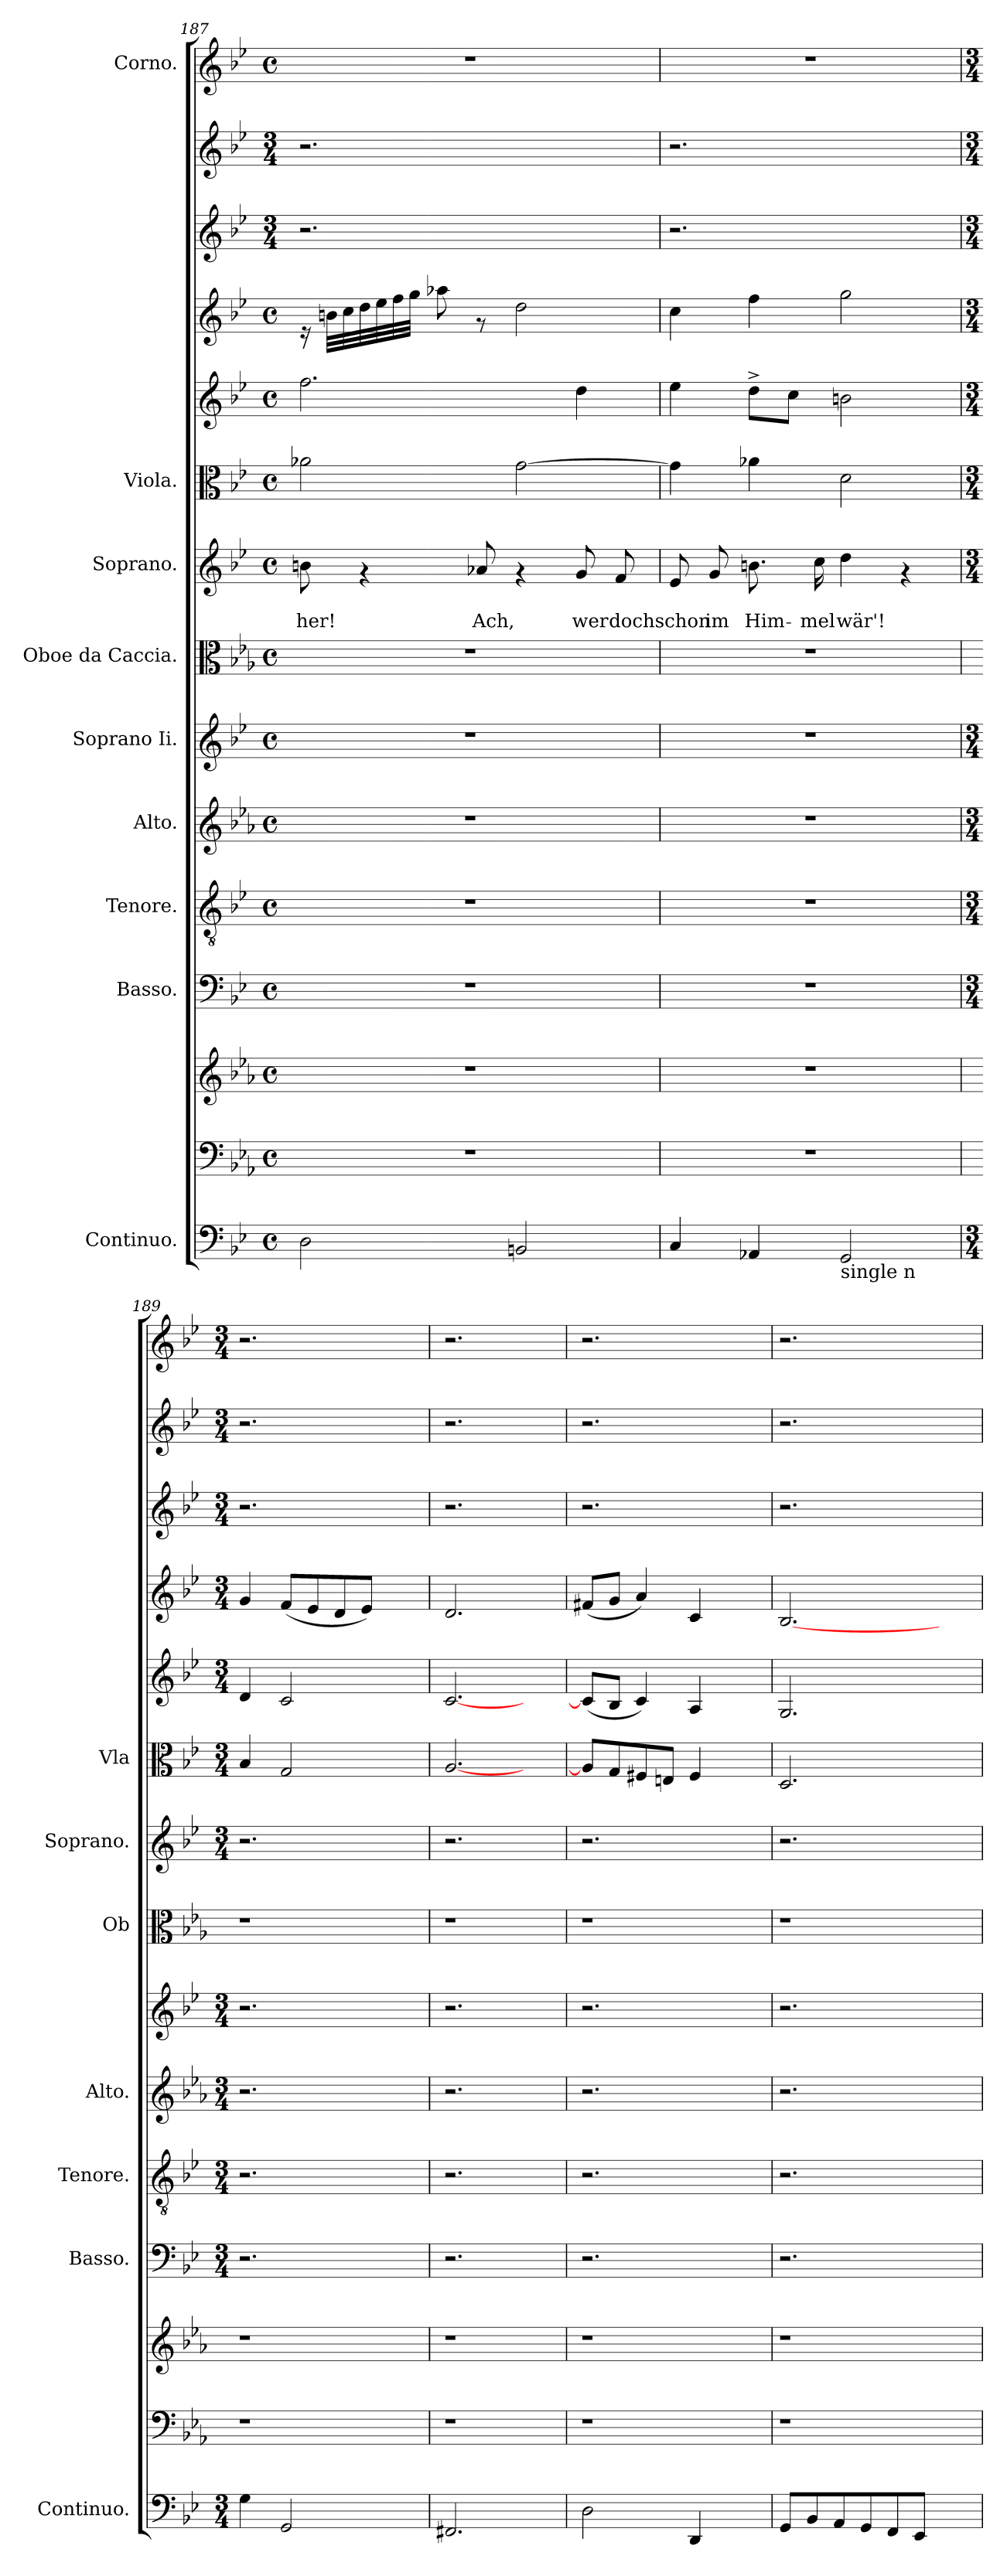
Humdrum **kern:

**kern	**kern	**kern	**kern	**kern	**kern	**kern	**kern	**kern	**text	**text	**kern	**kern	**kern	**kern	**kern	**kern
*part15	*part14	*part13	*part12	*part11	*part10	*part9	*part8	*part7	*part7	*part7	*part6	*part5	*part4	*part3	*part2	*part1
*staff15	*staff14	*staff13	*staff12	*staff11	*staff10	*staff9	*staff8	*staff7	*staff7	*staff7	*staff6	*staff5	*staff4	*staff3	*staff2	*staff1
*I"Continuo.	*	*	*I"Basso.	*I"Tenore.	*I"Alto.	*I"Soprano Ii.	*I"Oboe da Caccia.	*I"Soprano.	*	*	*I"Viola.	*	*	*	*	*I"Corno.
*I'Continuo.	*	*	*I'Basso.	*I'Tenore.	*I'Alto.	*	*I'Ob	*I'Soprano.	*	*	*I'Vla	*	*	*	*	*
*clefF4	*clefF4	*clefG2	*clefF4	*clefGv2	*clefG2	*clefG2	*clefC3	*clefG2	*	*	*clefC3	*clefG2	*clefG2	*clefG2	*clefG2	*clefG2
*k[b-e-]	*k[b-e-a-]	*k[b-e-a-]	*k[b-e-]	*k[b-e-]	*k[b-e-a-]	*k[b-e-]	*k[b-e-a-]	*k[b-e-]	*	*	*k[b-e-]	*k[b-e-]	*k[b-e-]	*k[b-e-]	*k[b-e-]	*k[b-e-]
*B-:	*E-:	*E-:	*B-:	*B-:	*E-:	*B-:	*E-:	*B-:	*	*	*B-:	*B-:	*B-:	*B-:	*B-:	*B-:
*M4/4	*M4/4	*M4/4	*M4/4	*M4/4	*M4/4	*M4/4	*M4/4	*M4/4	*	*	*M4/4	*M4/4	*M4/4	*M3/4	*M3/4	*M4/4
*met(c)	*met(c)	*met(c)	*met(c)	*met(c)	*met(c)	*met(c)	*met(c)	*met(c)	*	*	*met(c)	*met(c)	*met(c)	*	*	*met(c)
=187	=187	=187	=187	=187	=187	=187	=187	=187	=187	=187	=187	=187	=187	=187	=187	=187
!	!	!	!	!	!	!	!	!	!	!LO:LY:b	!	!	!	!	!	!
2D\	1r	1r	1r	1r	1r	1r	1r	8bn\	.	her!	2a-X\	2.ff\	16re	2.r	2.r	1r
.	.	.	.	.	.	.	.	.	.	.	.	.	32bn\LLL	.	.	.
.	.	.	.	.	.	.	.	.	.	.	.	.	32cc\	.	.	.
.	.	.	.	.	.	.	.	4rf	.	.	.	.	32dd\	.	.	.
.	.	.	.	.	.	.	.	.	.	.	.	.	32ee-\	.	.	.
.	.	.	.	.	.	.	.	.	.	.	.	.	32ff\	.	.	.
.	.	.	.	.	.	.	.	.	.	.	.	.	32gg\JJJ	.	.	.
.	.	.	.	.	.	.	.	.	.	.	.	.	8aa-X\	.	.	.
!	!	!	!	!	!	!	!	!	!	!LO:LY:b	!	!	!	!	!	!
.	.	.	.	.	.	.	.	8a-X/	.	Ach,	.	.	8rf	.	.	.
2BBn/	.	.	.	.	.	.	.	4rf	.	.	[>2g\	.	2dd\	.	.	.
!	!	!	!	!	!	!	!	!	!	!LO:LY:b	!	!	!	!	!	!
.	.	.	.	.	.	.	.	8g/	.	wer	.	4dd\	.	4ryy	4ryy	.
!	!	!	!	!	!	!	!	!	!	!LO:LY:b	!	!	!	!	!	!
.	.	.	.	.	.	.	.	8f/	.	dochschon	.	.	.	.	.	.
=188	=188	=188	=188	=188	=188	=188	=188	=188	=188	=188	=188	=188	=188	=188	=188	=188
4C/	1r	1r	1r	1r	1r	1r	1r	8e-/	.	.	4g\]	4ee-\	4cc\	2.r	2.r	1r
!	!	!	!	!	!	!	!	!	!	!LO:LY:b	!	!	!	!	!	!
.	.	.	.	.	.	.	.	8g/	.	im	.	.	.	.	.	.
!	!	!	!	!	!	!	!	!	!	!LO:LY:b	!	!	!	!	!	!
4AA-X/	.	.	.	.	.	.	.	8.bn\	.	Him-	4a-X\	8dd^>\L	4ff\	.	.	.
.	.	.	.	.	.	.	.	.	.	.	.	8cc\J	.	.	.	.
!	!	!	!	!	!	!	!	!	!	!LO:LY:b	!	!	!	!	!	!
.	.	.	.	.	.	.	.	16cc\	.	-mel	.	.	.	.	.	.
!LO:TX:b:t=single n	!	!	!	!	!	!	!	!	!	!	!	!	!	!	!	!
!	!	!	!	!	!	!	!	!	!	!LO:LY:b	!	!	!	!	!	!
2GG/	.	.	.	.	.	.	.	4dd\	.	wär'!	2d\	2bn\	2gg\	.	.	.
.	.	.	.	.	.	.	.	4rf	.	.	.	.	.	4ryy	4ryy	.
!!LO:PB:g=z
=189!	=189!	=189!	=189!	=189!	=189!	=189!	=189!	=189!	=189!	=189!	=189!	=189!	=189!	=189!	=189!	=189!
*M3/4	*	*	*M3/4	*M3/4	*M3/4	*M3/4	*	*M3/4	*	*	*M3/4	*M3/4	*M3/4	*M3/4	*M3/4	*M3/4
4G\	1r	1r	2.r	2.r	2.r	2.r	1r	2.r	.	.	4B-/	4d/	4g/	2.r	2.r	2.r
2GG/	.	.	.	.	.	.	.	.	.	.	2G/	2c/	(<8f/L	.	.	.
.	.	.	.	.	.	.	.	.	.	.	.	.	8e-/	.	.	.
.	.	.	.	.	.	.	.	.	.	.	.	.	8d/	.	.	.
.	.	.	.	.	.	.	.	.	.	.	.	.	8e-/J)	.	.	.
4ryy	.	.	4ryy	4ryy	4ryy	4ryy	.	4ryy	.	.	4ryy	4ryy	4ryy	4ryy	4ryy	4ryy
=190	=190	=190	=190	=190	=190	=190	=190	=190	=190	=190	=190	=190	=190	=190	=190	=190
2.FF#X/	1r	1r	2.r	2.r	2.r	2.r	1r	2.r	.	.	[<2.A/	[<2.c/	2.d/	2.r	2.r	2.r
4ryy	.	.	4ryy	4ryy	4ryy	4ryy	.	4ryy	.	.	4ryy	4ryy	4ryy	4ryy	4ryy	4ryy
=191	=191	=191	=191	=191	=191	=191	=191	=191	=191	=191	=191	=191	=191	=191	=191	=191
2D\	1r	1r	2.r	2.r	2.r	2.r	1r	2.r	.	.	8A/L]	(<8c/L]	(<8f#X/L	2.r	2.r	2.r
.	.	.	.	.	.	.	.	.	.	.	8G/	8B-/J	8g/J	.	.	.
.	.	.	.	.	.	.	.	.	.	.	8F#X/	4c/)	4a/)	.	.	.
.	.	.	.	.	.	.	.	.	.	.	8En/J	.	.	.	.	.
4DD/	.	.	.	.	.	.	.	.	.	.	4F#/	4A/	4c/	.	.	.
4ryy	.	.	4ryy	4ryy	4ryy	4ryy	.	4ryy	.	.	4ryy	4ryy	4ryy	4ryy	4ryy	4ryy
=192	=192	=192	=192	=192	=192	=192	=192	=192	=192	=192	=192	=192	=192	=192	=192	=192
8GG/L	1r	1r	2.r	2.r	2.r	2.r	1r	2.r	.	.	2.D/	2.G/	[<2.B-/	2.r	2.r	2.r
8BB-/	.	.	.	.	.	.	.	.	.	.	.	.	.	.	.	.
8AA/	.	.	.	.	.	.	.	.	.	.	.	.	.	.	.	.
8GG/	.	.	.	.	.	.	.	.	.	.	.	.	.	.	.	.
8FF/	.	.	.	.	.	.	.	.	.	.	.	.	.	.	.	.
8EE-/J	.	.	.	.	.	.	.	.	.	.	.	.	.	.	.	.
4ryy	.	.	4ryy	4ryy	4ryy	4ryy	.	4ryy	.	.	4ryy	4ryy	4ryy	4ryy	4ryy	4ryy
=	=	=	=	=	=	=	=	=	=	=	=	=	=	=	=	=
*-	*-	*-	*-	*-	*-	*-	*-	*-	*-	*-	*-	*-	*-	*-	*-	*-
